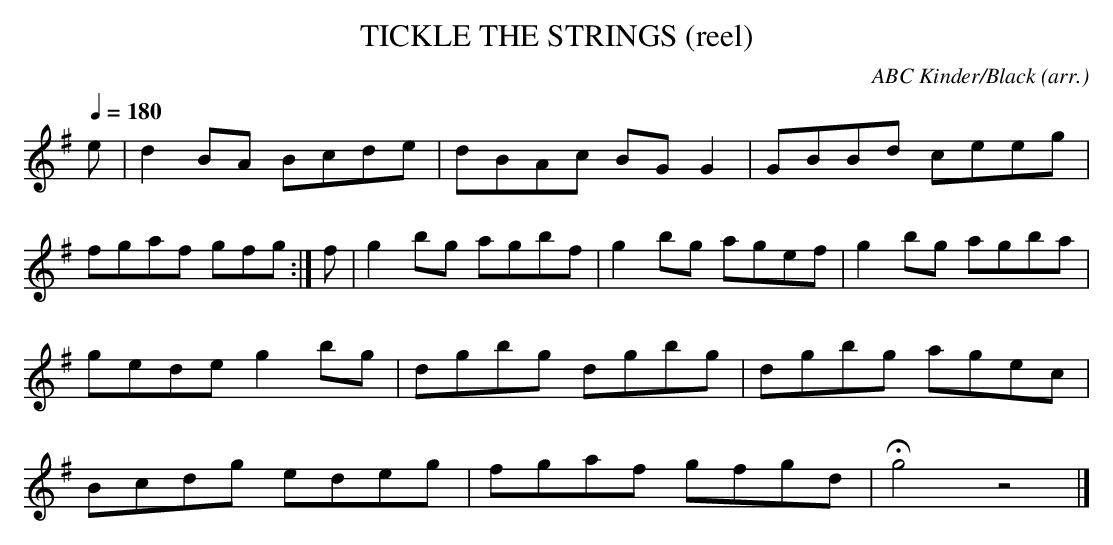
X:1
T:TICKLE THE STRINGS (reel)\
C:ABC Kinder/Black (arr.)\
Q:1/4=180\
M:4/4\
L:1/8\
K:G\
e|d2BA Bcde|dBAc BGG2|GBBd ceeg|fgaf gfg:|\
f|g2 bg agbf|g2 bg agef|g2 bg agba|gede g2bg|\
dgbg dgbg|dgbg agec|Bcdg edeg|fgaf gfgd|Hg4z4|]\
\
\
